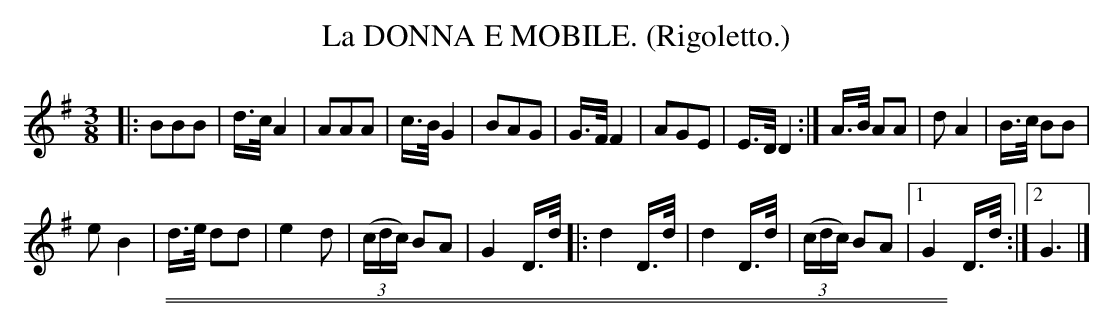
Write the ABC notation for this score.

X:1
T: La DONNA E MOBILE. (Rigoletto.)
M: 3/8
L: 1/16
K: G
|:\
B2B2B2 | d>c A4 | A2A2A2 | c>B G4 |\
B2A2G2 | G>F F4 | A2G2E2 | E>D D4 :|\
A>B A2A2 | d2A4 | B>c B2B2 |
e2B4 |\
d>e d2d2 | e4d2 | (3(cdc) B2A2 | G4 D>d |:\
d4 D>d | d4 D>d | (3(cdc) B2A2 |[1 G4 D>d :|[2 G6 |]
